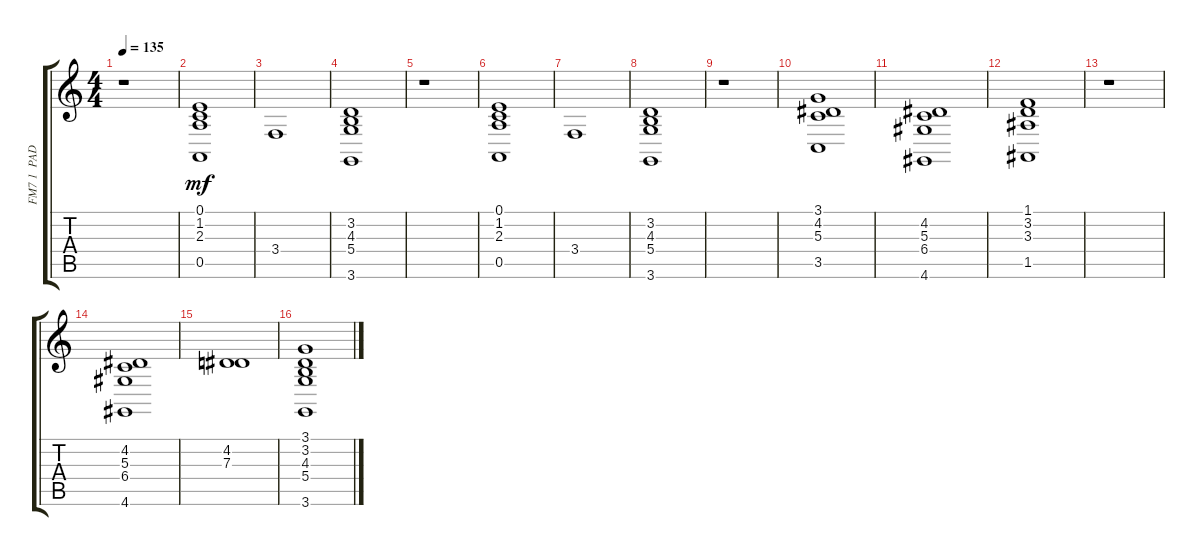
\track ("FM7 1  PAD" "FM7 1  PAD") {instrument pad2warm}
\staff {score tabs}
\tuning (E4 B3 G3 D3 A2 E2) {hide}
\ts (4 4)
\tempo 135
\clef g2
\ks c
r.1{dy mf} |
(0.1 1.2 2.3 0.5).1 |
3.4.1 |
(3.2 4.3 5.4 3.6).1 |
r.1 |
(0.1 1.2 2.3 0.5).1 |
3.4.1 |
(3.2 4.3 5.4 3.6).1 |
r.1 |
(3.1 4.2 5.3 3.5).1 |
(4.2 5.3 6.4 4.6).1 |
(1.1 3.2 3.3 1.5).1 |
r.1 |
(4.2 5.3 6.4 4.6).1 |
(4.2 7.3).1 |
(3.1 3.2 4.3 5.4 3.6).1
